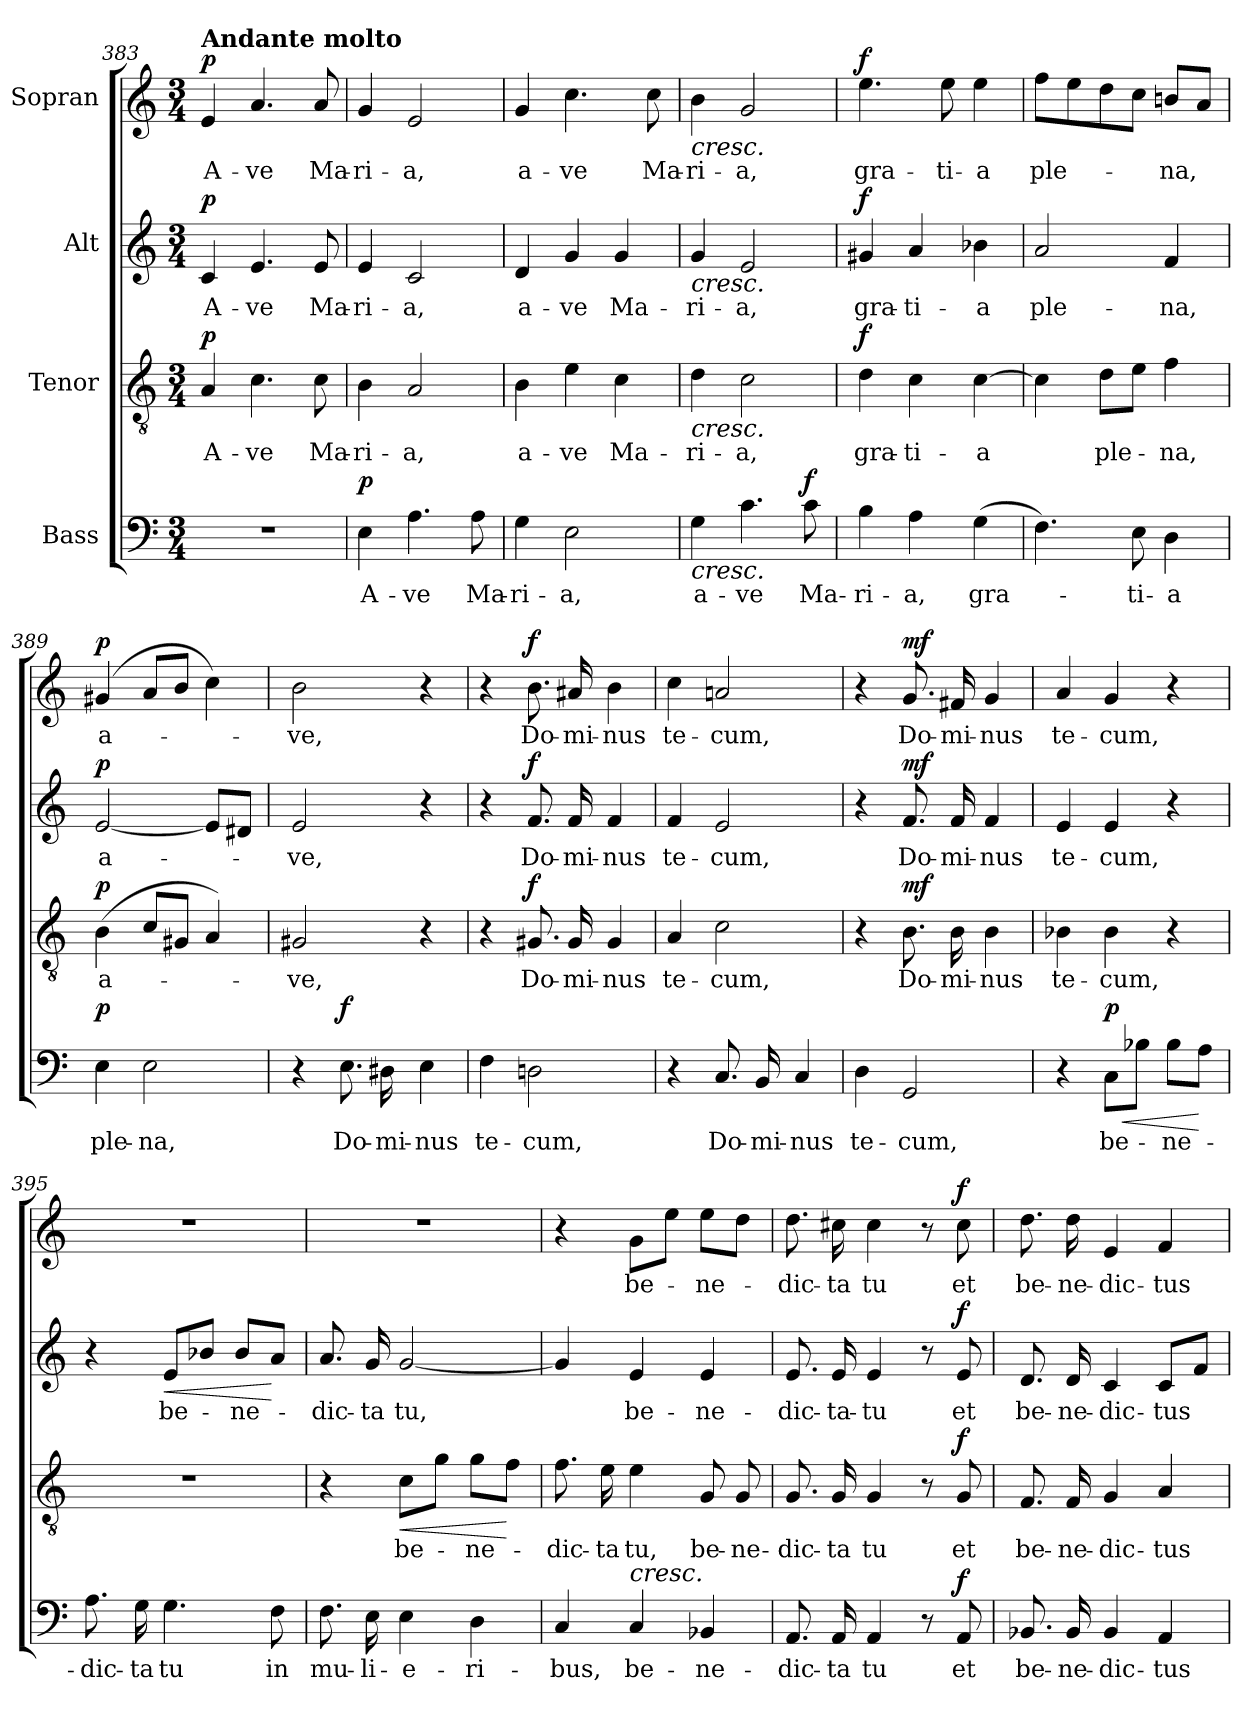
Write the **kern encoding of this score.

**kern	**text	**dynam	**kern	**text	**dynam	**kern	**text	**dynam	**kern	**text	**dynam
*part4	*part4	*part4	*part3	*part3	*part3	*part2	*part2	*part2	*part1	*part1	*part1
*staff4	*staff4	*staff4	*staff3	*staff3	*staff3	*staff2	*staff2	*staff2	*staff1	*staff1	*staff1
*I"Bass	*	*	*I"Tenor	*	*	*I"Alt	*	*	*I"Sopran	*	*
!!LO:PB:g=z
*clefF4	*	*	*clefGv2	*	*	*clefG2	*	*	*clefG2	*	*
*k[]	*	*	*k[]	*	*	*k[]	*	*	*k[]	*	*
*C:	*	*	*C:	*	*	*C:	*	*	*C:	*	*
*M3/4	*	*	*M3/4	*	*	*M3/4	*	*	*M3/4	*	*
*MM63	*	*	*MM63	*	*	*MM63	*	*	*MM63	*	*
=383	=383	=383	=383	=383	=383	=383	=383	=383	=383	=383	=383
!	!	!	!	!	!	!	!	!	!LO:TX:a:B:t=Andante molto	!	!
!	!	!	!	!	!LO:DY:a	!	!	!LO:DY:a	!	!	!LO:DY:a
2.r	.	.	4A/	A-	p	4c/	A-	p	4e/	A-	p
.	.	.	4.c\	-ve	.	4.e/	-ve	.	4.a/	-ve	.
.	.	.	8c\	Ma-	.	8e/	Ma-	.	8a/	Ma-	.
=384	=384	=384	=384	=384	=384	=384	=384	=384	=384	=384	=384
!	!	!LO:DY:a	!	!	!	!	!	!	!	!	!
4E\	A-	p	4B\	-ri-	.	4e/	-ri-	.	4g/	-ri-	.
4.A\	-ve	.	2A/	-a,	.	2c/	-a,	.	2e/	-a,	.
8A\	Ma-	.	.	.	.	.	.	.	.	.	.
=385	=385	=385	=385	=385	=385	=385	=385	=385	=385	=385	=385
4G\	-ri-	.	4B\	a-	.	4d/	a-	.	4g/	a-	.
2E\	-a,	.	4e\	-ve	.	4g/	-ve	.	4.cc\	-ve	.
.	.	.	4c\	Ma-	.	4g/	Ma-	.	.	.	.
.	.	.	.	.	.	.	.	.	8cc\	Ma-	.
=386	=386	=386	=386	=386	=386	=386	=386	=386	=386	=386	=386
!	!	!LO:HP:b	!	!	!LO:HP:b	!	!	!LO:HP:b	!	!	!LO:HP:b
4G\	a-	<	4d\	-ri-	<	4g/	-ri-	<	4b\	-ri-	<
4.c\	-ve	.	2c\	-a,	.	2e/	-a,	.	2g/	-a,	.
!	!	!LO:DY:a	!	!	!	!	!	!	!	!	!
8c\	Ma-	f	.	.	.	.	.	.	.	.	.
=387	=387	=387	=387	=387	=387	=387	=387	=387	=387	=387	=387
!	!	!	!	!	!LO:DY:a	!	!	!LO:DY:a	!	!	!LO:DY:a
4B\	-ri-	.	4d\	gra-	f	4g#X/	gra-	f	4.ee\	gra-	f
4A\	-a,	.	4c\	-ti-	.	4a/	-ti-	.	.	.	.
.	.	.	.	.	.	.	.	.	8ee\	-ti-	.
(4G\	gra-	.	[4c\	-a	.	4b-X\	-a	.	4ee\	-a	.
=388	=388	=388	=388	=388	=388	=388	=388	=388	=388	=388	=388
4.F\)	.	.	4c\]	.	.	2a/	ple-	.	8ff\L	ple-	.
.	.	.	.	.	.	.	.	.	8ee\	.	.
.	.	.	8d\L	ple-	.	.	.	.	8dd\	.	.
8E\	-ti-	.	8e\J	.	.	.	.	.	8cc\J	.	.
4D\	-a	.	4f\	-na,	.	4f/	-na,	.	8bn/L	-na,	.
.	.	.	.	.	.	.	.	.	8a/J	.	.
=389	=389	=389	=389	=389	=389	=389	=389	=389	=389	=389	=389
!	!	!LO:DY:a	!	!	!LO:DY:a	!	!	!LO:DY:a	!	!	!LO:DY:a
4E\	ple-	p	(4B\	a-	p	[2e/	a-	p	(4g#X/	a-	p
2E\	-na,	.	8c/L	.	.	.	.	.	8a/L	.	.
.	.	.	8G#X/J	.	.	.	.	.	8b/J	.	.
.	.	.	4A/)	.	.	8e/L]	.	.	4cc\)	.	.
.	.	.	.	.	.	8d#X/J	.	.	.	.	.
!!LO:LB:g=z
=390	=390	=390	=390	=390	=390	=390	=390	=390	=390	=390	=390
4r	.	.	2G#X/	-ve,	.	2e/	-ve,	.	2b\	-ve,	.
!	!	!LO:DY:a	!	!	!	!	!	!	!	!	!
8.E\	Do-	f	.	.	.	.	.	.	.	.	.
16D#X\	-mi-	.	.	.	.	.	.	.	.	.	.
4E\	-nus	.	4r	.	.	4r	.	.	4r	.	.
=391	=391	=391	=391	=391	=391	=391	=391	=391	=391	=391	=391
4F\	te-	.	4r	.	.	4r	.	.	4r	.	.
!	!	!	!	!	!LO:DY:a	!	!	!LO:DY:a	!	!	!LO:DY:a
2Dn\	-cum,	.	8.G#X/	Do-	f	8.f/	Do-	f	8.b\	Do-	f
.	.	.	16G#/	-mi-	.	16f/	-mi-	.	16a#X/	-mi-	.
.	.	.	4G#/	-nus	.	4f/	-nus	.	4b\	-nus	.
=392	=392	=392	=392	=392	=392	=392	=392	=392	=392	=392	=392
4r	.	.	4A/	te-	.	4f/	te-	.	4cc\	te-	.
8.C/	Do-	.	2c\	-cum,	.	2e/	-cum,	.	2an/	-cum,	.
16BB/	-mi-	.	.	.	.	.	.	.	.	.	.
4C/	-nus	.	.	.	.	.	.	.	.	.	.
=393	=393	=393	=393	=393	=393	=393	=393	=393	=393	=393	=393
4D\	te-	.	4r	.	.	4r	.	.	4r	.	.
!	!	!	!	!	!LO:DY:a	!	!	!LO:DY:a	!	!	!LO:DY:a
2GG/	-cum,	.	8.B\	Do-	mf	8.f/	Do-	mf	8.g/	Do-	mf
.	.	.	16B\	-mi-	.	16f/	-mi-	.	16f#X/	-mi-	.
.	.	.	4B\	-nus	.	4f/	-nus	.	4g/	-nus	.
=394	=394	=394	=394	=394	=394	=394	=394	=394	=394	=394	=394
4r	.	.	4B-X\	te-	.	4e/	te-	.	4a/	te-	.
!	!	!LO:HP:b	!	!	!	!	!	!	!	!	!
!	!	!LO:DY:n=1:a	!	!	!	!	!	!	!	!	!
8C\L	be-	< p	4B-\	-cum,	.	4e/	-cum,	.	4g/	-cum,	.
8B-X\J	.	.	.	.	.	.	.	.	.	.	.
8B-\L	-ne-	.	4r	.	.	4r	.	.	4r	.	.
8A\J	.	[	.	.	.	.	.	.	.	.	.
=395	=395	=395	=395	=395	=395	=395	=395	=395	=395	=395	=395
8.A\	-dic-	.	2.r	.	.	4r	.	.	2.r	.	.
16G\	-ta	.	.	.	.	.	.	.	.	.	.
!	!	!	!	!	!	!	!	!LO:HP:b	!	!	!
4.G\	tu	.	.	.	.	8e/L	be-	<	.	.	.
.	.	.	.	.	.	8b-X/J	.	.	.	.	.
.	.	.	.	.	.	8b-/L	-ne-	.	.	.	.
8F\	in	[	.	.	.	8a/J	.	[	.	.	.
=396	=396	=396	=396	=396	=396	=396	=396	=396	=396	=396	=396
8.F\	mu-	.	4r	.	.	8.a/	-dic-	.	2.r	.	.
16E\	-li-	.	.	.	.	16g/	-ta	.	.	.	.
!	!	!	!	!	!LO:HP:b	!	!	!	!	!	!
4E\	-e-	.	8c\L	be-	<	[2g/	tu,	[	.	.	.
.	.	.	8g\J	.	.	.	.	.	.	.	.
4D\	-ri-	.	8g\L	-ne-	.	.	.	.	.	.	.
.	.	.	8f\J	.	[	.	.	.	.	.	.
!!LO:LB:g=z
=397	=397	=397	=397	=397	=397	=397	=397	=397	=397	=397	=397
4C/	-bus,	.	8.f\	-dic-	.	4g/]	.	.	4r	.	.
.	.	.	16e\	-ta	.	.	.	.	.	.	.
!LO:TX:a:i:t=cresc.	!	!	!	!	!	!	!	!	!	!	!
4C/	be-	.	4e\	tu,	[	4e/	be-	.	8g\L	be-	.
.	.	.	.	.	.	.	.	.	8ee\J	.	.
4BB-X/	-ne-	.	8G/	be-	.	4e/	-ne-	.	8ee\L	-ne-	.
.	.	.	8G/	-ne-	.	.	.	.	8dd\J	.	.
.	.	.	.	.	.	.	.	.	.	.	[
=398	=398	=398	=398	=398	=398	=398	=398	=398	=398	=398	=398
8.AA/	-dic-	.	8.G/	-dic-	.	8.e/	-dic-	.	8.dd\	-dic-	.
16AA/	-ta	.	16G/	-ta	.	16e/	-ta-	.	16cc#X\	-ta	.
4AA/	tu	.	4G/	tu	.	4e/	-tu	.	4cc#\	tu	.
8r	.	.	8r	.	.	8r	.	.	8r	.	.
!	!	!LO:DY:a	!	!	!LO:DY:a	!	!	!LO:DY:a	!	!	!LO:DY:a
8AA/	et	f	8G/	et	f	8e/	et	f	8cc#\	et	f
=399	=399	=399	=399	=399	=399	=399	=399	=399	=399	=399	=399
8.BB-X/	be-	.	8.F/	be-	.	8.d/	be-	.	8.dd\	be-	.
16BB-/	-ne-	.	16F/	-ne-	.	16d/	-ne-	.	16dd\	-ne-	.
4BB-/	-dic-	.	4G/	-dic-	.	4c/	-dic-	.	4e/	-dic-	.
4AA/	-tus	.	4A/	-tus	.	8c/L	-tus	.	4f/	-tus	.
.	.	.	.	.	.	8f/J	.	.	.	.	.
=	=	=	=	=	=	=	=	=	=	=	=
*-	*-	*-	*-	*-	*-	*-	*-	*-	*-	*-	*-
